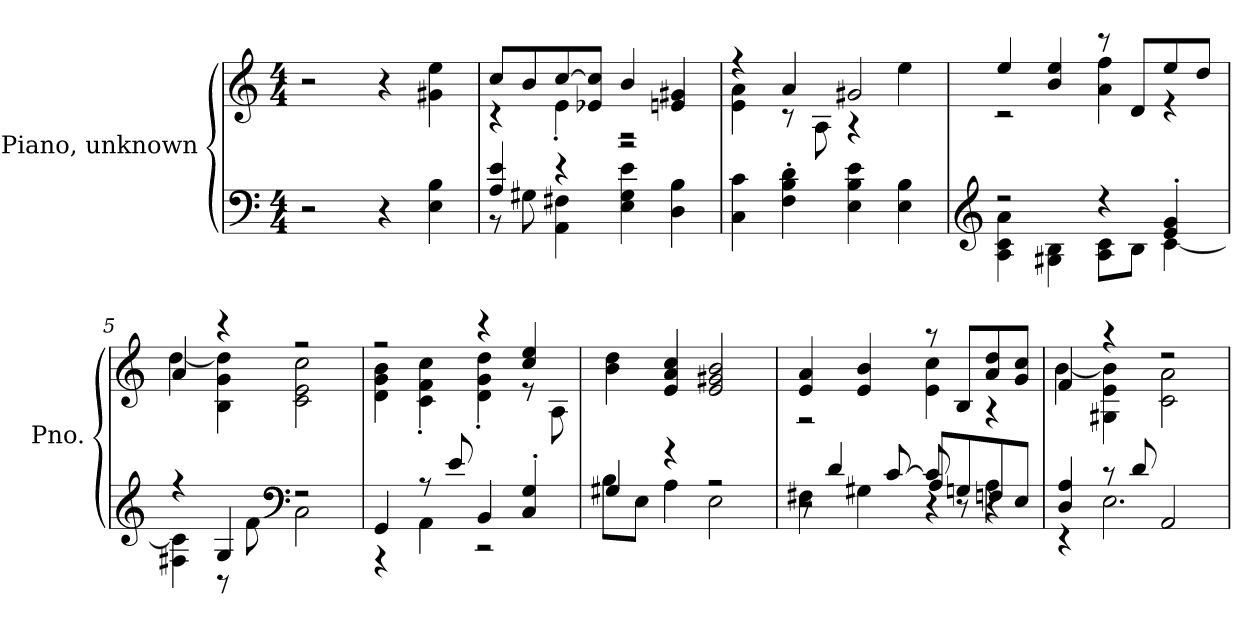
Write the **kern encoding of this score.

**kern	**kern
*part1	*part1
*staff2	*staff1
*I"Piano, unknown	*
*I'Pno.	*
*clefF4	*clefG2
*k[]	*k[]
*M4/4	*M4/4
*MM120	*MM120
=1	=1
2r	2r
4r	4r
4E\ 4B\	4g#X\ 4ee\
=2	=2
*^	*^
4A/ 4e/	8r	8cc/L	4r
.	8G#X\	8b/	.
4r	4AA\ 4F#X\	[8cc/	4e'\
.	.	8e-X/ 8cc/]J	.
2r	4E\ 4G#\ 4e\	4b/	2r
.	4D\ 4B\	4en/ 4g#X/	.
*v	*v	*	*
=3	=3	=3
4C\ 4c\	4r	4e\ 4a\
4F\' 4B\' 4d\'	4a/	8r
.	.	8A\
4E\ 4B\ 4e\	2g#X/	4r
4E\ 4B\	.	4ee\
=4	=4	=4
*clefG2	*	*
*^	*	*
2r	4A\ 4c\ 4a\	4ee/	2r
.	4G#X\ 4B\	4b/ 4ee/	.
4r	8A\ 8c\L	8r	4a\ 4ff\
.	8B\J	8d/L	.
4e/' 4g/'	[4c\	8ee/	4r
.	.	8dd/J	.
=5	=5	=5	=5
4r	4F#X\ 4c\]	4a/	[4dd\
4G/	8r	4r	4B\ 4g\ 4dd\]
.	8f\	.	.
*clefF4	*	*	*
2r	2C\	2r	2c\ 2e\ 2cc\
!!LO:LB:g=z	!!
=6	=6	=6	=6
4GG/	4r	2r	4d\ 4g\ 4b\
8r	4AA\	.	4c\' 4f\' 4cc\'
8e/	.	.	.
4BB/	2r	4r	4d\' 4g\' 4dd\'
4C/' 4G/'	.	4cc/ 4ee/	8r
.	.	.	8A\
*	*	*v	*v
=7	=7	=7
4G#X/	8B\L	4b\ 4dd\
.	8E\J	.
4r	4A\	4e/ 4a/ 4cc/
2r	2E\	2e/ 2g#X/ 2b/
=8	=8	=8
*	*^	*^
8r	4F#X\	2r	4e/ 4a/	2r
4d/	.	.	.	.
.	4G#X\	.	4e/ 4b/	.
[8c/	.	.	.	.
8c/]	4r	8A/L	8r	4e\ 4cc\
8r	.	8Gn/	8B/L	.
4r	4A\	8Fn/	8a/ 8dd/	4r
.	.	8E/J	8g/ 8cc/J	.
*	*v	*v	*	*
=9	=9	=9	=9
4D/ 4A/	4r	4f/	[4b\
8r	2.E\	4r	4G#X\ 4e\ 4b\]
8d/	.	.	.
2AA/	.	2r	2c\ 2a\
*v	*v	*	*
*	*v	*v
=	=
*-	*-
